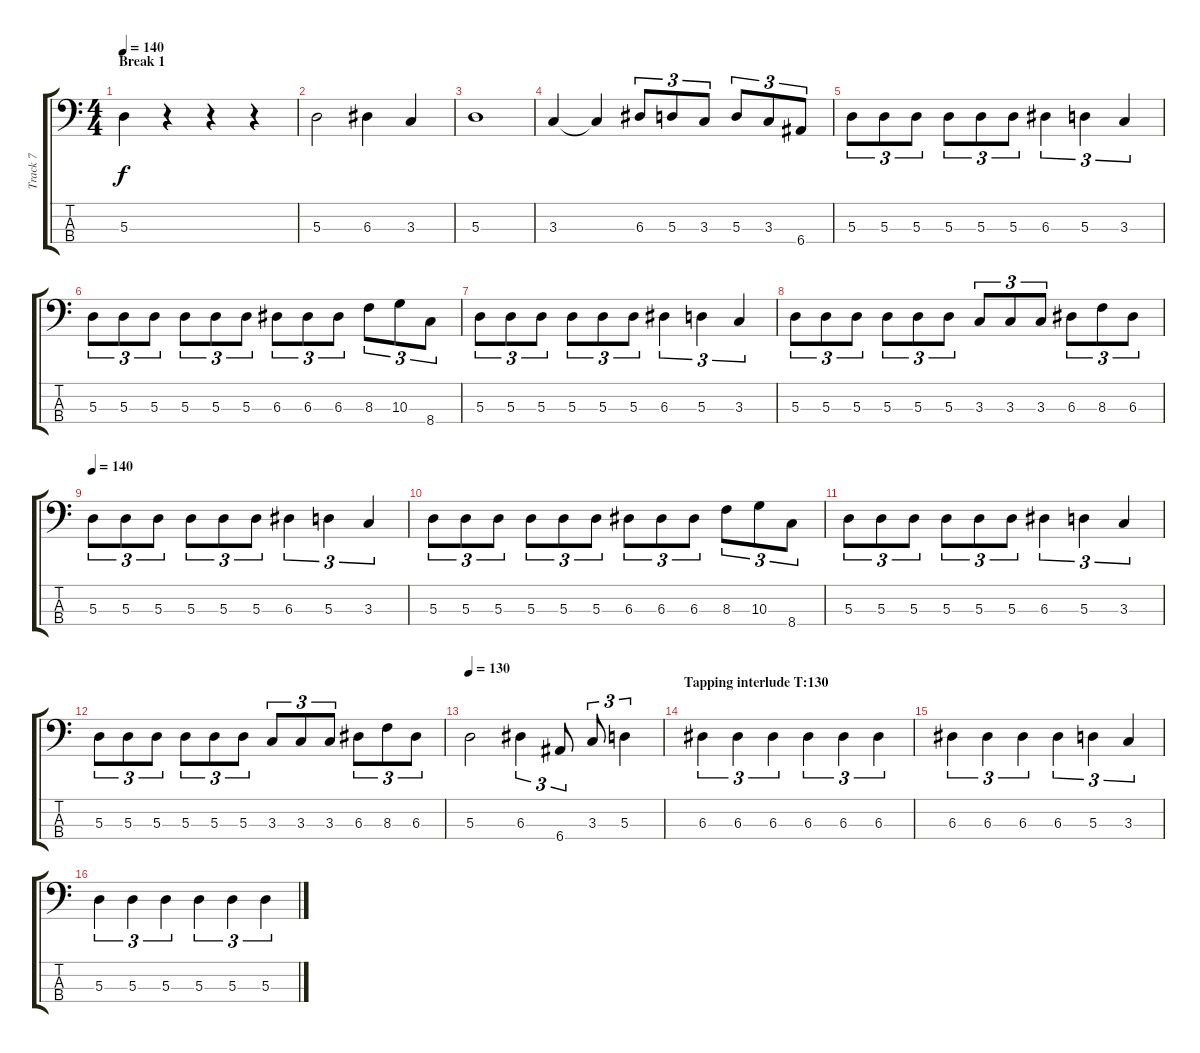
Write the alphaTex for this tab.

\track ("Track 7" "Track 7") {instrument electricbassfinger}
\staff {score tabs}
\tuning (G2 D2 A1 E1) {hide}
\ts (4 4)
\section ("" "Break 1")
\tempo 140
\clef f4
\ks c
5.3.4{dy f} r.4 r.4 r.4 |
5.3.2 6.3.4 3.3.4 |
5.3.1 |
3.3.4 3.3{t}.4 6.3.8{tu (3 2)} 5.3.8{tu (3 2)} 3.3.8{tu (3 2)} 5.3.8{tu (3 2)} 3.3.8{tu (3 2)} 6.4.8{tu (3 2)} |
5.3.8{tu (3 2)} 5.3.8{tu (3 2)} 5.3.8{tu (3 2)} 5.3.8{tu (3 2)} 5.3.8{tu (3 2)} 5.3.8{tu (3 2)} 6.3.4{tu (3 2)} 5.3.4{tu (3 2)} 3.3.4{tu (3 2)} |
5.3.8{tu (3 2)} 5.3.8{tu (3 2)} 5.3.8{tu (3 2)} 5.3.8{tu (3 2)} 5.3.8{tu (3 2)} 5.3.8{tu (3 2)} 6.3.8{tu (3 2)} 6.3.8{tu (3 2)} 6.3.8{tu (3 2)} 8.3.8{tu (3 2)} 10.3.8{tu (3 2)} 8.4.8{tu (3 2)} |
5.3.8{tu (3 2)} 5.3.8{tu (3 2)} 5.3.8{tu (3 2)} 5.3.8{tu (3 2)} 5.3.8{tu (3 2)} 5.3.8{tu (3 2)} 6.3.4{tu (3 2)} 5.3.4{tu (3 2)} 3.3.4{tu (3 2)} |
5.3.8{tu (3 2)} 5.3.8{tu (3 2)} 5.3.8{tu (3 2)} 5.3.8{tu (3 2)} 5.3.8{tu (3 2)} 5.3.8{tu (3 2)} 3.3.8{tu (3 2)} 3.3.8{tu (3 2)} 3.3.8{tu (3 2)} 6.3.8{tu (3 2)} 8.3.8{tu (3 2)} 6.3.8{tu (3 2)} |
\tempo 140
5.3.8{tu (3 2)} 5.3.8{tu (3 2)} 5.3.8{tu (3 2)} 5.3.8{tu (3 2)} 5.3.8{tu (3 2)} 5.3.8{tu (3 2)} 6.3.4{tu (3 2)} 5.3.4{tu (3 2)} 3.3.4{tu (3 2)} |
5.3.8{tu (3 2)} 5.3.8{tu (3 2)} 5.3.8{tu (3 2)} 5.3.8{tu (3 2)} 5.3.8{tu (3 2)} 5.3.8{tu (3 2)} 6.3.8{tu (3 2)} 6.3.8{tu (3 2)} 6.3.8{tu (3 2)} 8.3.8{tu (3 2)} 10.3.8{tu (3 2)} 8.4.8{tu (3 2)} |
5.3.8{tu (3 2)} 5.3.8{tu (3 2)} 5.3.8{tu (3 2)} 5.3.8{tu (3 2)} 5.3.8{tu (3 2)} 5.3.8{tu (3 2)} 6.3.4{tu (3 2)} 5.3.4{tu (3 2)} 3.3.4{tu (3 2)} |
5.3.8{tu (3 2)} 5.3.8{tu (3 2)} 5.3.8{tu (3 2)} 5.3.8{tu (3 2)} 5.3.8{tu (3 2)} 5.3.8{tu (3 2)} 3.3.8{tu (3 2)} 3.3.8{tu (3 2)} 3.3.8{tu (3 2)} 6.3.8{tu (3 2)} 8.3.8{tu (3 2)} 6.3.8{tu (3 2)} |
\tempo 130
5.3.2 6.3.4{tu (3 2)} 6.4.8{tu (3 2)} 3.3.8{tu (3 2)} 5.3.4{tu (3 2)} |
\section ("" "Tapping interlude T:130")
6.3.4{tu (3 2)} 6.3.4{tu (3 2)} 6.3.4{tu (3 2)} 6.3.4{tu (3 2)} 6.3.4{tu (3 2)} 6.3.4{tu (3 2)} |
6.3.4{tu (3 2)} 6.3.4{tu (3 2)} 6.3.4{tu (3 2)} 6.3.4{tu (3 2)} 5.3.4{tu (3 2)} 3.3.4{tu (3 2)} |
5.3.4{tu (3 2)} 5.3.4{tu (3 2)} 5.3.4{tu (3 2)} 5.3.4{tu (3 2)} 5.3.4{tu (3 2)} 5.3.4{tu (3 2)}
